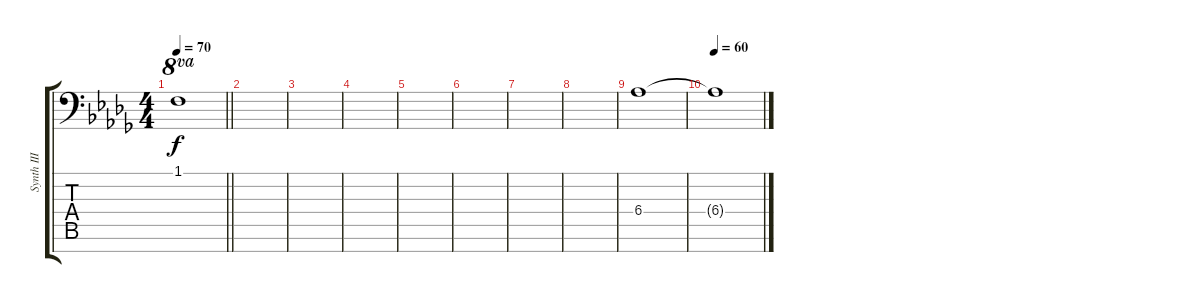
\track ("Synth III Left (Kotobuki Tsumugi)" "Synth III ") {instrument stringensemble1}
\staff {score tabs}
\tuning (E4 B3 G3 D3 A2 E1 E0) {hide}
\ts (4 4)
\tempo 70
\clef f4
\barLineRight lightlight
\ks db
1.1{t}.1{ot 8va dy f} |
|
|
|
|
|
|
|
6.4.1 |
\tempo 60
6.4{t}.1
